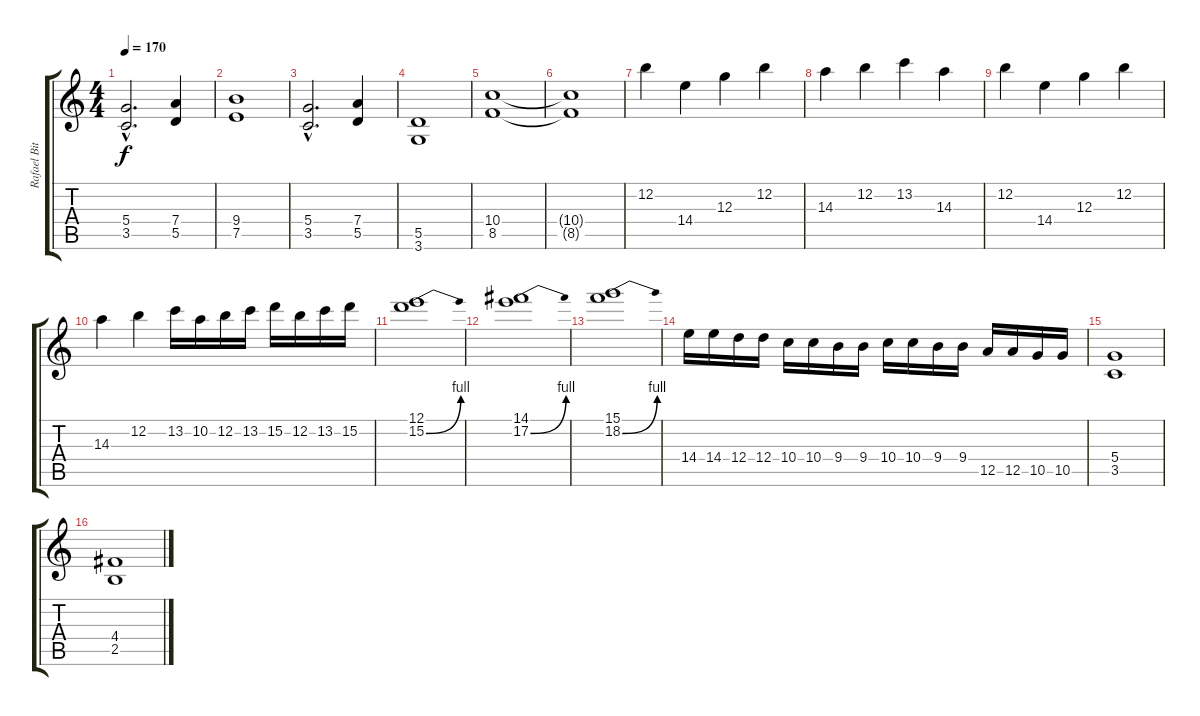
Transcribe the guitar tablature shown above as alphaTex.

\track ("Rafael Bittencourt" "Rafael Bit") {instrument distortionguitar}
\staff {score tabs}
\tuning (E4 B3 G3 D3 A2 E2) {hide}
\ts (4 4)
\tempo 170
\clef g2
\ks c
(5.4{hac} 3.5{hac}).2{d dy f} (7.4 5.5).4 |
(9.4 7.5).1 |
(5.4{hac} 3.5{hac}).2{d} (7.4 5.5).4 |
(5.5 3.6).1 |
(10.4 8.5).1 |
(10.4{t} 8.5{t}).1 |
12.2.4 14.4.4 12.3.4 12.2.4 |
14.3.4 12.2.4 13.2.4 14.3.4 |
12.2.4 14.4.4 12.3.4 12.2.4 |
14.3.4 12.2.4 13.2.16 10.2.16 12.2.16 13.2.16 15.2.16 12.2.16 13.2.16 15.2.16 |
(12.1 15.2{be (bend 0 0 60 4)}).1 |
(14.1 17.2{be (bend 0 0 60 4)}).1 |
(15.1 18.2{be (bend 0 0 60 4)}).1 |
14.4.16 14.4.16 12.4.16 12.4.16 10.4.16 10.4.16 9.4.16 9.4.16 10.4.16 10.4.16 9.4.16 9.4.16 12.5.16 12.5.16 10.5.16 10.5.16 |
(5.4 3.5).1 |
(4.4 2.5).1
